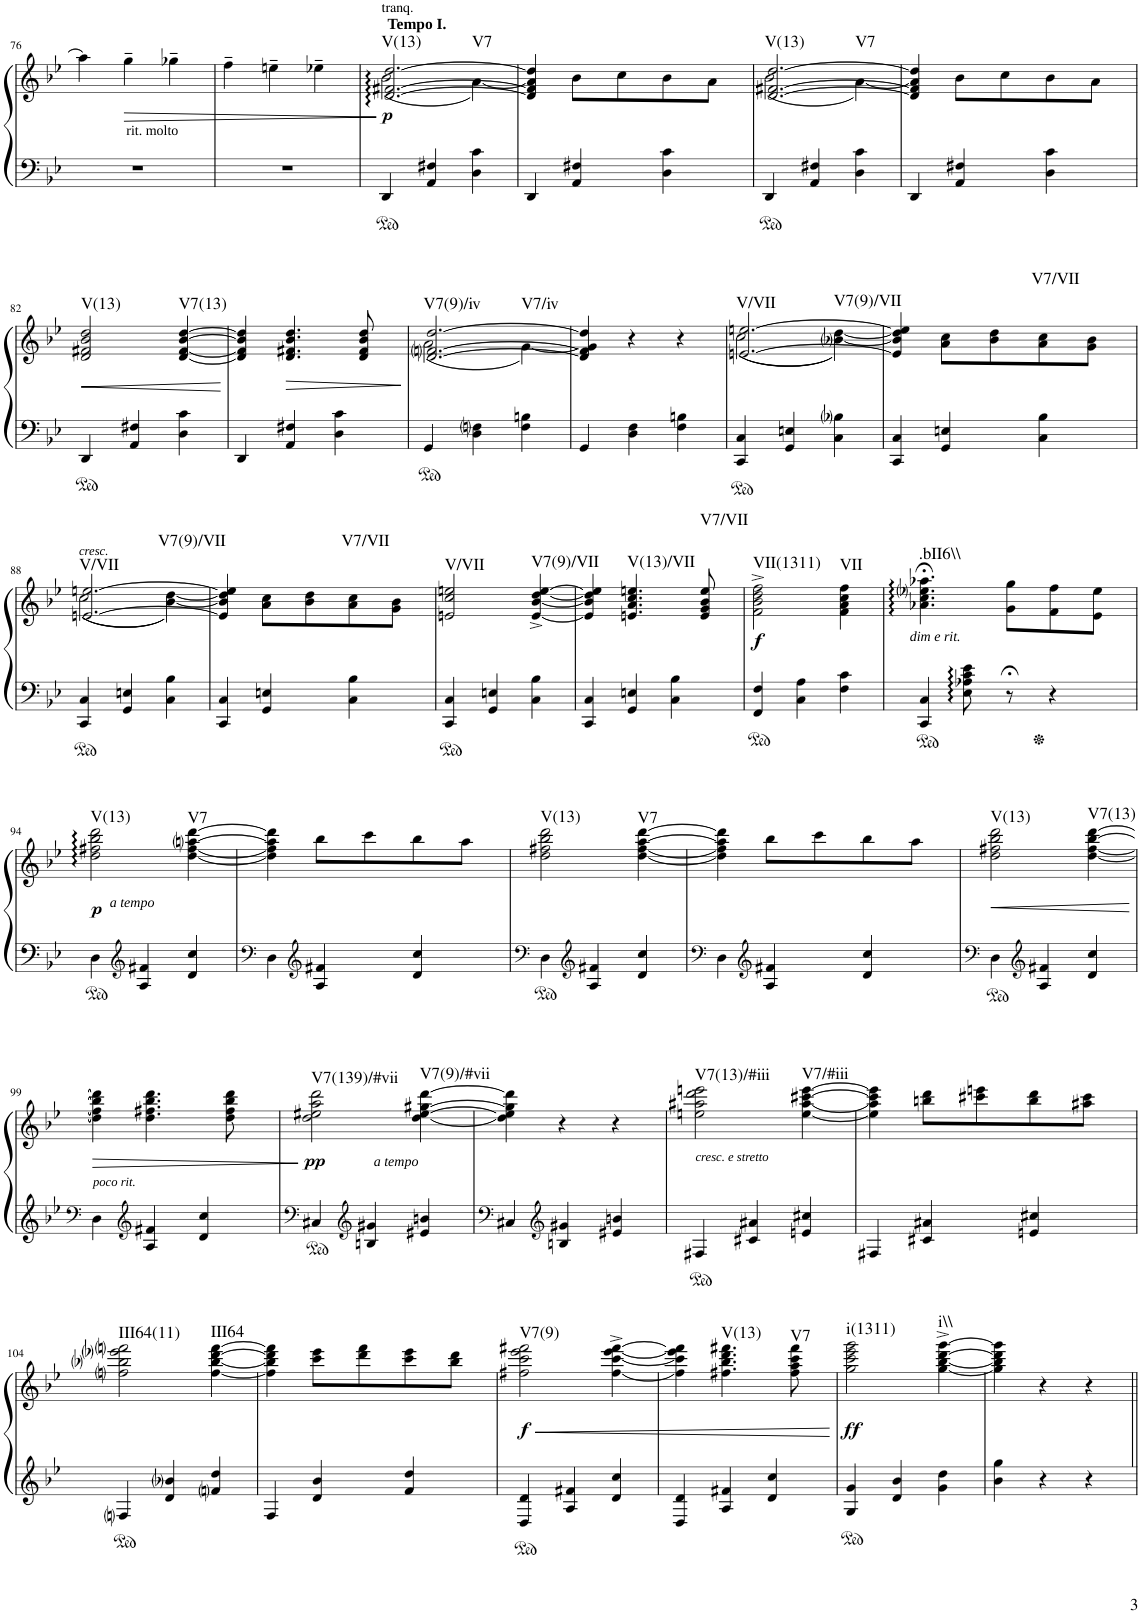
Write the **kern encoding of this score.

**kern	**kern	**dynam	**harte
*part1	*part1	*part1	*part1
*staff2	*staff1	*staff1/2	*
*I"Midi_1	*	*	*
!!LO:PB:g=z
*clefF4	*clefG2	*	*
*k[b-e-]	*k[b-e-]	*	*
*B-:	*B-:	*	*
*M3/4	*M3/4	*	*
=76	=76	=76	=76
2.r	4aa-\]	.	.
!	!LO:TX:b:t=rit. molto	!	!
!	!	!LO:HP:b	!
.	4gg~\	>	.
.	4gg-X~\	.	.
=77	=77	=77	=77
2.r	4ff~\	.	.
.	4een~\	.	.
.	4ee-X~\	.	.
.	.	]	.
=78	=78	=78	=78
*	*^	*	*
!	!LO:TX:a:B:t=Tempo I.	!	!	!
!	!LO:TX:a:t=tranq.	!	!	!
!	!	!	!LO:DY:b	!LO:H:n=1:kt=V(13)
!	!	!	!	!LO:H:n=2:kt=V7
4DD/	[2.d/ [2.f#X/ [2.dd/	(2b-\	p	N N
4AA/ 4F#X/	.	.	.	.
4D\ 4c\	.	[4a\)	.	.
*	*v	*v	*	*
=79	=79	=79	=79
4DD/	4d/] 4f#/] 4a/] 4dd/]	.	.
4AA/ 4F#X/	8b-\L	.	.
.	8cc\	.	.
4D\ 4c\	8b-\	.	.
.	8a\J	.	.
=80	=80	=80	=80
*	*^	*	*
!	!	!	!	!LO:H:n=1:kt=V(13)
!	!	!	!	!LO:H:n=2:kt=V7
4DD/	[2.d/ [2.f#X/ [2.dd/	(2b-\	.	N N
4AA/ 4F#X/	.	.	.	.
4D\ 4c\	.	[4a\)	.	.
*	*v	*v	*	*
=81	=81	=81	=81
4DD/	4d/] 4f#/] 4a/] 4dd/]	.	.
4AA/ 4F#X/	8b-\L	.	.
.	8cc\	.	.
4D\ 4c\	8b-\	.	.
.	8a\J	.	.
!!LO:LB:g=z
=82	=82	=82	=82
!	!	!LO:HP:b	!LO:H:kt=V(13)
4DD/	2d/ 2f#X/ 2b-/ 2dd/	<	N
4AA/ 4F#X/	.	.	.
!	!	!	!LO:H:kt=V7(13)
4D\ 4c\	[4d/ [4f#/ [4b-/ [4dd/	.	N
.	.	[	.
=83	=83	=83	=83
4DD/	4d/] 4f#/] 4b-/] 4dd/]	.	.
!	!	!LO:HP:b	!
4AA/ 4F#X/	4.d/ 4.f#X/ 4.b-/ 4.dd/	>	.
4D\ 4c\	.	.	.
.	8d/ 8f#/ 8b-/ 8dd/	.	.
.	.	]	.
=84	=84	=84	=84
*	*^	*	*
!	!	!	!	!LO:H:n=1:kt=V7(9)/iv
!	!	!	!	!LO:H:n=2:kt=V7/iv
4GG/	[2.d/ [2.fni/ [2.dd/	(2a\	.	N N
4D\ 4Fni\	.	.	.	.
4F\ 4Bn\	.	[4g\)	.	.
*	*v	*v	*	*
=85	=85	=85	=85
4GG/	4d/] 4f/] 4g/] 4dd/]	.	.
4D\ 4F\	4r	.	.
4F\ 4Bn\	4r	.	.
=86	=86	=86	=86
*	*^	*	*
!	!	!	!	!LO:H:n=1:kt=V/VII
!	!	!	!	!LO:H:n=2:kt=V7(9)/VII
4CC/ 4C/	[2.en/ [2.een/	((2cc\	.	N N
4GG/ 4En/	.	.	.	.
4C\ 4B-i\	.	[4b-i\ [4dd\))	.	.
*	*v	*v	*	*
=87	=87	=87	=87
4CC/ 4C/	4e/] 4b-/] 4dd/] 4ee/]	.	.
4GG/ 4En/	8a\ 8cc\L	.	.
.	8b-\ 8dd\	.	.
!	!	!	!LO:H:kt=V7/VII
4C\ 4B-\	8a\ 8cc\	.	N
.	8g\ 8b-\J	.	.
!!LO:LB:g=z
=88	=88	=88	=88
*	*^	*	*
!	!LO:TX:a:i:t=cresc.	!	!	!LO:H:n=1:kt=V/VII
!	!	!	!	!LO:H:n=2:kt=V7(9)/VII
4CC/ 4C/	[2.en/ [2.een/	((2cc\	.	N N
4GG/ 4En/	.	.	.	.
4C\ 4B-\	.	[4b-\ [4dd\))	.	.
*	*v	*v	*	*
=89	=89	=89	=89
4CC/ 4C/	4e/] 4b-/] 4dd/] 4ee/]	.	.
4GG/ 4En/	8a\ 8cc\L	.	.
.	8b-\ 8dd\	.	.
!	!	!	!LO:H:kt=V7/VII
4C\ 4B-\	8a\ 8cc\	.	N
.	8g\ 8b-\J	.	.
=90	=90	=90	=90
!	!	!	!LO:H:kt=V/VII
4CC/ 4C/	2en/ 2cc/ 2een/	.	N
4GG/ 4En/	.	.	.
!	!	!	!LO:H:kt=V7(9)/VII
4C\ 4B-\	[4e/^ [4b-/^ [4dd/^ [4ee/^	.	N
=91	=91	=91	=91
4CC/ 4C/	4e/] 4b-/] 4dd/] 4ee/]	.	.
!	!	!	!LO:H:kt=V(13)/VII
4GG/ 4En/	4.en/ 4.a/ 4.cc/ 4.een/	.	N
4C\ 4B-\	.	.	.
!	!	!	!LO:H:kt=V7/VII
.	8e/ 8g/ 8b-/ 8ee/	.	N
=92	=92	=92	=92
!	!	!LO:DY:b	!LO:H:kt=VII(1311)
4FF/ 4F/	2f\^ 2b-\^ 2dd\^ 2ff\^	f	N
4C\ 4A\	.	.	.
!	!	!	!LO:H:kt=VII
4F\ 4c\	4f\ 4a\ 4cc\ 4ff\	.	N
=93	=93	=93	=93
!	!LO:TX:b:i:t=dim e rit.	!	!LO:H:kt=.bII6\\
4CC/ 4C/	4.a-X\;< 4.cc\;< 4.ee-i\;< 4.aa-X\;<	.	N
8E-\ 8A-X\ 8c\ 8e-\	.	.	.
8r;<	8g\ 8gg\L	.	.
4r	8f\ 8ff\	.	.
.	8e-\ 8ee-\J	.	.
!!LO:LB:g=z
=94	=94	=94	=94
!	!LO:TX:b:i:t=a tempo	!	!
!	!	!LO:DY:b	!LO:H:kt=V(13)
4D\	2dd\ 2ff#X\ 2bb-\ 2ddd\	p	N
*clefG2	*	*	*
4A/ 4f#X/	.	.	.
!	!	!	!LO:H:kt=V7
4d/ 4cc/	[4dd\ [4ff#\ [4aani\ [4ddd\	.	N
=95	=95	=95	=95
*clefF4	*	*	*
4D\	4dd\] 4ff#\] 4aa\] 4ddd\]	.	.
*clefG2	*	*	*
4A/ 4f#X/	8bb-\L	.	.
.	8ccc\	.	.
4d/ 4cc/	8bb-\	.	.
.	8aa\J	.	.
=96	=96	=96	=96
*clefF4	*	*	*
!	!	!	!LO:H:kt=V(13)
4D\	2dd\ 2ff#X\ 2bb-\ 2ddd\	.	N
*clefG2	*	*	*
4A/ 4f#X/	.	.	.
!	!	!	!LO:H:kt=V7
4d/ 4cc/	[4dd\ [4ff#\ [4aa\ [4ddd\	.	N
=97	=97	=97	=97
*clefF4	*	*	*
4D\	4dd\] 4ff#\] 4aa\] 4ddd\]	.	.
*clefG2	*	*	*
4A/ 4f#X/	8bb-\L	.	.
.	8ccc\	.	.
4d/ 4cc/	8bb-\	.	.
.	8aa\J	.	.
=98	=98	=98	=98
*clefF4	*	*	*
!	!	!LO:HP:b	!LO:H:kt=V(13)
4D\	2dd\ 2ff#X\ 2bb-\ 2ddd\	<	N
*clefG2	*	*	*
4A/ 4f#X/	.	.	.
!	!	!	!LO:H:kt=V7(13)
4d/ 4cc/	[4dd\ [4ff#\ [4bb-\ [4ddd\	.	N
.	.	[	.
!!LO:LB:g=z
=99	=99	=99	=99
*clefF4	*	*	*
!LO:TX:a:i:t=poco rit.	!	!	!
!	!	!LO:HP:b	!
4D\	4dd\] 4ff#\] 4bb-\] 4ddd\]	>	.
*clefG2	*	*	*
4A/ 4f#X/	4.dd\ 4.ff#X\ 4.bb-\ 4.ddd\	.	.
4d/ 4cc/	.	.	.
.	8dd\ 8ff#\ 8bb-\ 8ddd\	.	.
.	.	]	.
=100	=100	=100	=100
*clefF4	*	*	*
!	!	!LO:DY:b	!LO:H:kt=V7(139)/#vii
4C#X/	2dd\ 2ee#X\ 2aa\ 2ddd\	pp	N
*clefG2	*	*	*
4Bn/ 4g#X/	.	.	.
!	!LO:TX:b:i:t=a tempo	!	!LO:H:kt=V7(9)/#vii
4e#X/ 4bn/	[4dd\ [4ee#\ [4gg#X\ [4ddd\	.	N
=101	=101	=101	=101
*clefF4	*	*	*
4C#X/	4dd\] 4ee#\] 4gg#\] 4ddd\]	.	.
*clefG2	*	*	*
4Bn/ 4g#X/	4r	.	.
4e#X/ 4bn/	4r	.	.
=102	=102	=102	=102
!	!LO:TX:b:i:t=cresc. e stretto	!	!LO:H:kt=V7(13)/#iii
4F#X/	2een\ 2aa#X\ 2ddd\ 2eeen\	.	N
4c#X/ 4a#X/	.	.	.
!	!	!	!LO:H:kt=V7/#iii
4en/ 4cc#X/	[4ee\ [4aa#\ [4ccc#X\ [4eee\	.	N
=103	=103	=103	=103
4F#X/	4ee\] 4aa#\] 4ccc#\] 4eee\]	.	.
4c#X/ 4a#X/	8bbn\ 8ddd\L	.	.
.	8ccc#X\ 8eeen\	.	.
4en/ 4cc#X/	8bb\ 8ddd\	.	.
.	8aa#X\ 8ccc#\J	.	.
!!LO:LB:g=z
=104	=104	=104	=104
!	!	!	!LO:H:kt=III64(11)
4Fni/	2ffni\ 2bb-i\ 2eee-i\ 2fffni\	.	N
4d/ 4b-i/	.	.	.
!	!	!	!LO:H:kt=III64
4fni/ 4dd/	[4ff\ [4bb-\ [4ddd\ [4fff\	.	N
=105	=105	=105	=105
4F/	4ff\] 4bb-\] 4ddd\] 4fff\]	.	.
4d/ 4b-/	8ccc\ 8eee-\L	.	.
.	8ddd\ 8fff\	.	.
4f/ 4dd/	8ccc\ 8eee-\	.	.
.	8bb-\ 8ddd\J	.	.
=106	=106	=106	=106
!	!	!LO:HP:b	!
!	!	!LO:DY:n=1:b	!LO:H:kt=V7(9)
4D/ 4d/	2ff#X\ 2ccc\ 2eee-\ 2fff#X\	< f	N
4A/ 4f#X/	.	.	.
4d/ 4cc/	[4ff#\^ [4ccc\^ [4eee-\^ [4fff#\^	.	.
=107	=107	=107	=107
4D/ 4d/	4ff#\] 4ccc\] 4eee-\] 4fff#\]	.	.
!	!	!	!LO:H:kt=V(13)
4A/ 4f#X/	4.ff#X\ 4.bb-\ 4.ddd\ 4.fff#X\	.	N
4d/ 4cc/	.	.	.
!	!	!	!LO:H:kt=V7
.	8ff#\ 8aa\ 8ccc\ 8fff#\	.	N
.	.	[	.
=108	=108	=108	=108
!	!	!LO:DY:b	!LO:H:kt=i(1311)
4G/ 4g/	2gg\ 2ccc\ 2eee-\ 2ggg\	ff	N
4d/ 4b-/	.	.	.
!	!	!	!LO:H:kt=i\\
4g\ 4dd\	[4gg\^ [4bb-\^ [4ddd\^ [4ggg\^	.	N
=109	=109	=109	=109
4b-\ 4gg\	4gg\] 4bb-\] 4ddd\] 4ggg\]	.	.
4r	4r	.	.
4r	4r	.	.
=||	=||	=||	=||
*-	*-	*-	*-
